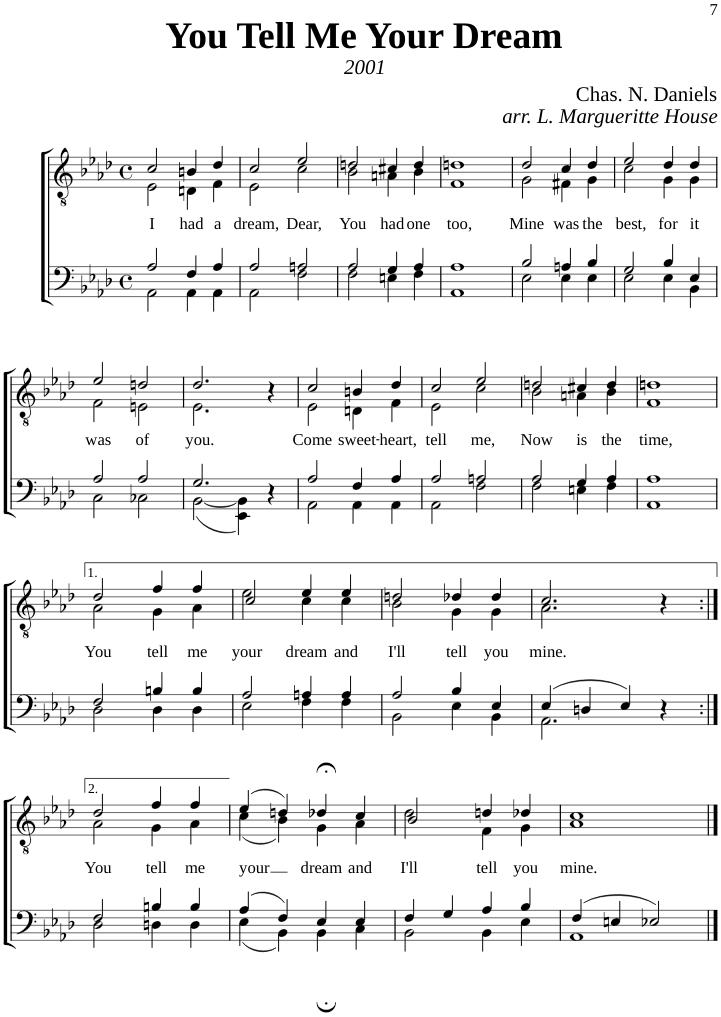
**kern	**kern	**text
*part2	*part1	*part1
*staff2	*staff1	*staff1
*I"Piano	*I"Piano	*
*I'Pno	*I'Pno	*
*clefF4	*clefGv2	*
*k[b-e-a-d-]	*k[b-e-a-d-]	*
*M4/4	*M4/4	*
*met(c)	*met(c)	*
=1	=1	=1
*^	*	*
!	!	!	!LO:LY:b
*	*	*^	*
2A-/	2AA-\	2c/	2E-\	I
!	!	!	!	!LO:LY:b
4F/	4AA-\	4Bn/	4Dn\	had
!	!	!	!	!LO:LY:b
4A-/	4AA-\	4d-/	4F\	a
=2	=2	=2	=2	=2
!	!	!	!	!LO:LY:b
2A-/	2AA-\	2c/	2E-\	dream,
!	!	!	!	!LO:LY:b
2An/	2F\	2e-/	2c\	Dear,
=3	=3	=3	=3	=3
!	!	!	!	!LO:LY:b
2A-/	2F\	2dn/	2B-\	You
!	!	!	!	!LO:LY:b
4G/	4En\	4c#X/	4An\	had
!	!	!	!	!LO:LY:b
4A-/	4F\	4d/	4B-\	one
=4	=4	=4	=4	=4
!	!	!	!	!LO:LY:b
1A-	1AA-	1dn	1F	too,
=5	=5	=5	=5	=5
!	!	!	!	!LO:LY:b
2B-/	2E-\	2d-/	2G\	Mine
!	!	!	!	!LO:LY:b
4An/	4E-\	4c/	4F#X\	was
!	!	!	!	!LO:LY:b
4B-/	4E-\	4d-/	4G\	the
=6	=6	=6	=6	=6
!	!	!	!	!LO:LY:b
2G/	2E-\	2e-/	2c\	best,
!	!	!	!	!LO:LY:b
4B-/	4E-\	4d-/	4G\	for
!	!	!	!	!LO:LY:b
4E-/	4BB-\	4d-/	4G\	it
!!LO:LB:g=z	!!
=7	=7	=7	=7	=7
!	!	!	!	!LO:LY:b
2A-/	2C\	2e-/	2F\	was
!	!	!	!	!LO:LY:b
2A-/	2C-X\	2dn/	2En\	of
=8	=8	=8	=8	=8
!	!	!	!	!LO:LY:b
2.G/	([2BB-\	2.d-/	2.E-\	you.
.	4EE-\ 4BB-\])	.	.	.
4r	4ryy	4r	4ryy	.
=9	=9	=9	=9	=9
!	!	!	!	!LO:LY:b
2A-/	2AA-\	2c/	2E-\	Come
!	!	!	!	!LO:LY:b
4F/	4AA-\	4Bn/	4Dn\	sweet-
!	!	!	!	!LO:LY:b
4A-/	4AA-\	4d-/	4F\	-heart,
=10	=10	=10	=10	=10
!	!	!	!	!LO:LY:b
2A-/	2AA-\	2c/	2E-\	tell
!	!	!	!	!LO:LY:b
2An/	2F\	2e-/	2c\	me,
=11	=11	=11	=11	=11
!	!	!	!	!LO:LY:b
2A-/	2F\	2dn/	2B-\	Now
!	!	!	!	!LO:LY:b
4G/	4En\	4c#X/	4An\	is
!	!	!	!	!LO:LY:b
4A-/	4F\	4d/	4B-\	the
=12	=12	=12	=12	=12
!	!	!	!	!LO:LY:b
1A-	1AA-	1dn	1F	time,
!!LO:LB:g=z	!!
=13	=13	=13	=13	=13
!	!	!	!	!LO:LY:b
2F/	2D-\	2d-/	2A-\	You
!	!	!	!	!LO:LY:b
4Bn/	4D-\	4f/	4G\	tell
!	!	!	!	!LO:LY:b
4B/	4D-\	4f/	4A-\	me
=14	=14	=14	=14	=14
!	!	!	!	!LO:LY:b
2A-/	2E-\	2c/	2e-\	your
!	!	!	!	!LO:LY:b
4An/	4F\	4e-/	4c\	dream
!	!	!	!	!LO:LY:b
4A/	4F\	4e-/	4c\	and
=15	=15	=15	=15	=15
!	!	!	!	!LO:LY:b
2A-/	2BB-\	2dn/	2B-\	I'll
!	!	!	!	!LO:LY:b
4B-/	4E-\	4d-X/	4G\	tell
!	!	!	!	!LO:LY:b
4E-/	4BB-\	4d-/	4G\	you
=16	=16	=16	=16	=16
!	!	!	!	!LO:LY:b
(4E-/	2.AA-\	2.c/	2.A-\	mine.
4Dn/	.	.	.	.
4E-/)	.	.	.	.
4r	4ryy	4r	4ryy	.
!!LO:LB:g=z	!!
=17:|!	=17:|!	=17:|!	=17:|!	=17:|!
!	!	!	!	!LO:LY:b
2F/	2D-\	2d-/	2A-\	You
!	!	!	!	!LO:LY:b
4Bn/	4Dn\	4f/	4G\	tell
!	!	!	!	!LO:LY:b
4B/	4D\	4f/	4A-\	me
=18	=18	=18	=18	=18
!	!	!	!	!LO:LY:b
(4A-/	(4E-\	(4e-/	(4c\	your
4F/)	4BB-\)	4dn/)	4B-\)	.
!	!	!	!	!LO:LY:b
4E-/	4BB-;\	4d-X;</	4G\	dream
!	!	!	!	!LO:LY:b
4E-/	4C\	4c/	4A-\	and
=19	=19	=19	=19	=19
!	!	!	!	!LO:LY:b
4F/	2BB-\	2B-/	2d-\	I'll
4G/	.	.	.	.
!	!	!	!	!LO:LY:b
4A-/	4BB-\	4dn/	4F\	tell
!	!	!	!	!LO:LY:b
4B-/	4E-\	4d-X/	4G\	you
=20	=20	=20	=20	=20
!	!	!	!	!LO:LY:b
(4F/	1AA-	1c	1A-	mine.
4En/	.	.	.	.
2E-X/)	.	.	.	.
*v	*v	*	*	*
*	*v	*v	*
==	==	==
*-	*-	*-
